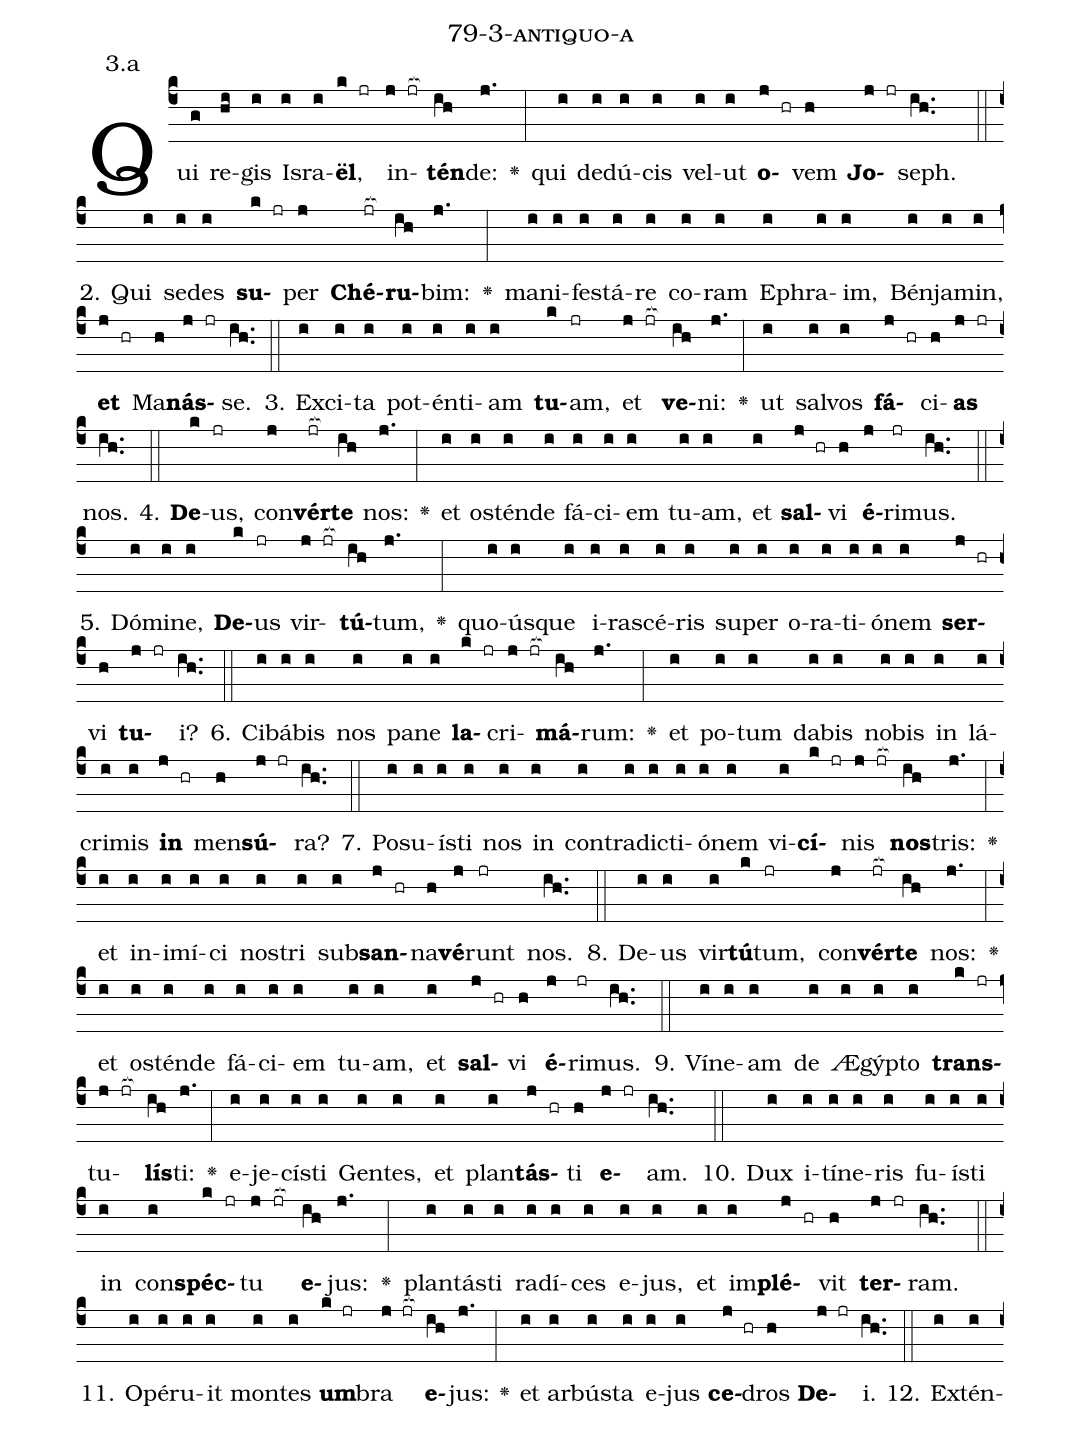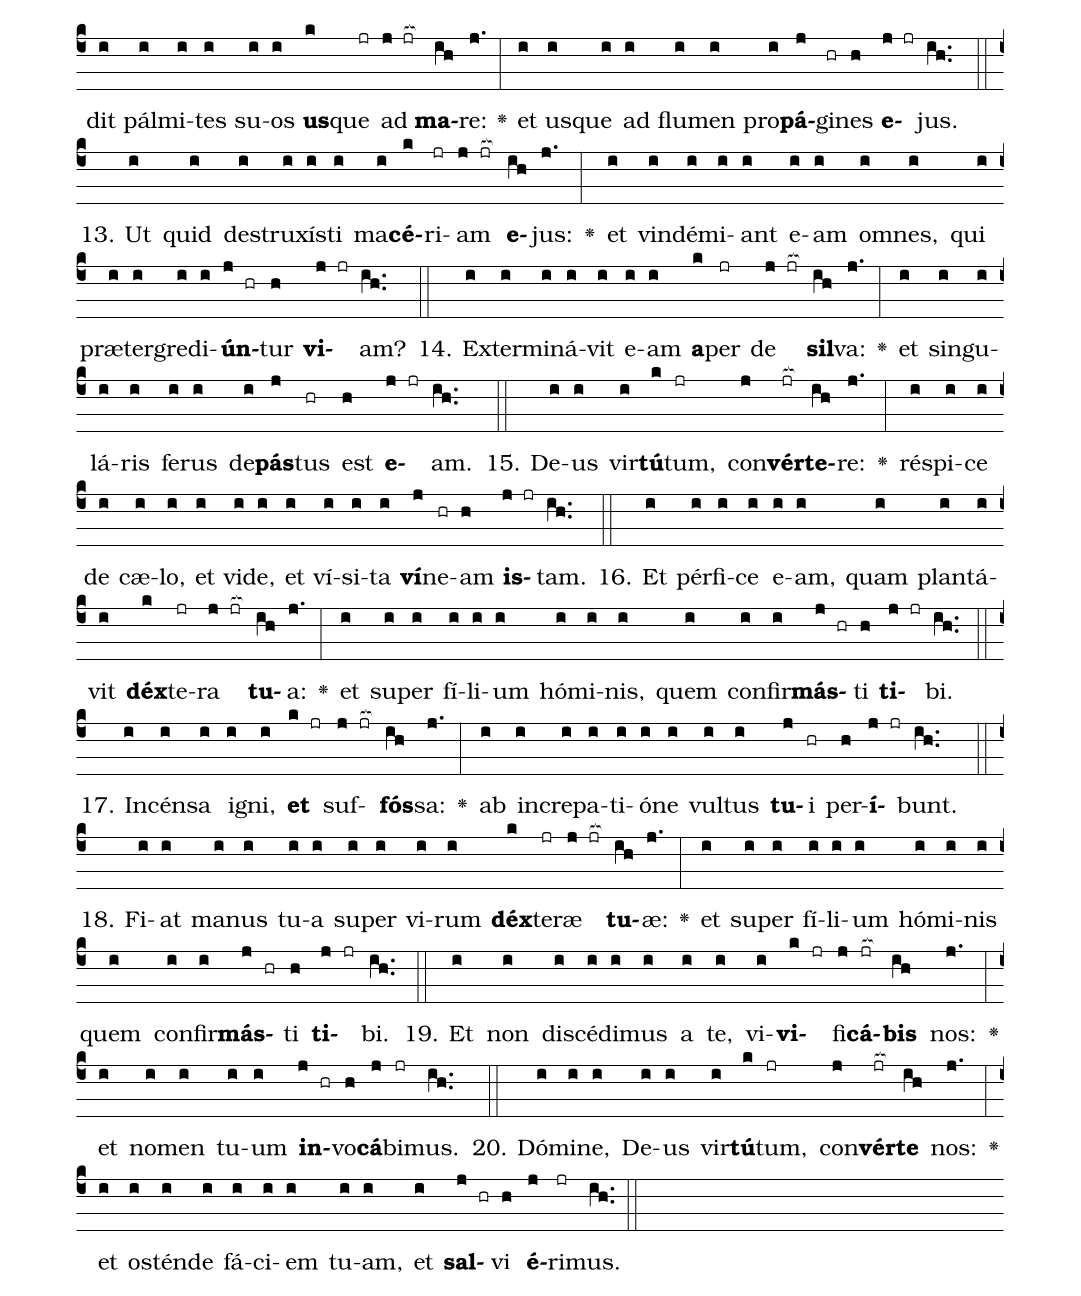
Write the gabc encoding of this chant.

name: 79-3-antiquo-a;
annotation: 3.a;
%%
(c4)Qui(g) re(hi)gis(i) Is(i)ra(i)<b>ël</b>,(k jr) in(j jr[ocb:1{])<b>tén</b>(ih[ocb:0}])de:(j.) <v>\greheightstar</v>(:) qui(i) de(i)dú(i)cis(i) vel(i)ut(i) <b>o</b>(j hr)vem(h) <b>Jo</b>(j jr)seph.(ih..) (::)
2. Qui(i) se(i)des(i) <b>su</b>(k jr)per(j) <b>Ché</b>(jr[ocb:1{])<b>ru</b>(ih[ocb:0}])bim:(j.) <v>\greheightstar</v>(:) ma(i)ni(i)fes(i)tá(i)re(i) co(i)ram(i) E(i)phra(i)im,(i) Bén(i)ja(i)min,(i) <b>et</b>(j hr) Ma(h)<b>nás</b>(j jr)se.(ih..) (::)
3. Ex(i)ci(i)ta(i) pot(i)én(i)ti(i)am(i) <b>tu</b>(k)am,(jr) et(j jr[ocb:1{]) <b>ve</b>(ih[ocb:0}])ni:(j.) <v>\greheightstar</v>(:) ut(i) sal(i)vos(i) <b>fá</b>(j hr)ci(h)<b>as</b>(j jr) nos.(ih..) (::)
4. <b>De</b>(k)us,(jr) con(j)<b>vér</b>(jr[ocb:1{])<b>te</b>(ih[ocb:0}]) nos:(j.) <v>\greheightstar</v>(:) et(i) os(i)tén(i)de(i) fá(i)ci(i)em(i) tu(i)am,(i) et(i) <b>sal</b>(j hr)vi(h) <b>é</b>(j)ri(jr)mus.(ih..) (::)
5. Dó(i)mi(i)ne,(i) <b>De</b>(k)us(jr) vir(j jr[ocb:1{])<b>tú</b>(ih[ocb:0}])tum,(j.) <v>\greheightstar</v>(:) quo(i)ús(i)que(i) i(i)ra(i)scé(i)ris(i) su(i)per(i) o(i)ra(i)ti(i)ó(i)nem(i) <b>ser</b>(j hr)vi(h) <b>tu</b>(j jr)i?(ih..) (::)
6. Ci(i)bá(i)bis(i) nos(i) pa(i)ne(i) <b>la</b>(k jr)cri(j jr[ocb:1{])<b>má</b>(ih[ocb:0}])rum:(j.) <v>\greheightstar</v>(:) et(i) po(i)tum(i) da(i)bis(i) no(i)bis(i) in(i) lá(i)cri(i)mis(i) <b>in</b>(j hr) men(h)<b>sú</b>(j jr)ra?(ih..) (::)
7. Po(i)su(i)ís(i)ti(i) nos(i) in(i) con(i)tra(i)dic(i)ti(i)ó(i)nem(i) vi(i)<b>cí</b>(k jr)nis(j jr[ocb:1{]) <b>nos</b>(ih[ocb:0}])tris:(j.) <v>\greheightstar</v>(:) et(i) in(i)i(i)mí(i)ci(i) nos(i)tri(i) sub(i)<b>san</b>(j hr)na(h)<b>vé</b>(j)runt(jr) nos.(ih..) (::)
8. De(i)us(i) vir(i)<b>tú</b>(k)tum,(jr) con(j)<b>vér</b>(jr[ocb:1{])<b>te</b>(ih[ocb:0}]) nos:(j.) <v>\greheightstar</v>(:) et(i) os(i)tén(i)de(i) fá(i)ci(i)em(i) tu(i)am,(i) et(i) <b>sal</b>(j hr)vi(h) <b>é</b>(j)ri(jr)mus.(ih..) (::)
9. Ví(i)ne(i)am(i) de(i) Æ(i)gýp(i)to(i) <b>trans</b>(k jr)tu(j jr[ocb:1{])<b>lís</b>(ih[ocb:0}])ti:(j.) <v>\greheightstar</v>(:) e(i)je(i)cís(i)ti(i) Gen(i)tes,(i) et(i) plan(i)<b>tás</b>(j hr)ti(h) <b>e</b>(j jr)am.(ih..) (::)
10. Dux(i) i(i)tí(i)ne(i)ris(i) fu(i)ís(i)ti(i) in(i) con(i)<b>spéc</b>(k jr)tu(j jr[ocb:1{]) <b>e</b>(ih[ocb:0}])jus:(j.) <v>\greheightstar</v>(:) plan(i)tás(i)ti(i) ra(i)dí(i)ces(i) e(i)jus,(i) et(i) im(i)<b>plé</b>(j hr)vit(h) <b>ter</b>(j jr)ram.(ih..) (::)
11. O(i)pé(i)ru(i)it(i) mon(i)tes(i) <b>um</b>(k jr)bra(j jr[ocb:1{]) <b>e</b>(ih[ocb:0}])jus:(j.) <v>\greheightstar</v>(:) et(i) ar(i)bús(i)ta(i) e(i)jus(i) <b>ce</b>(j hr)dros(h) <b>De</b>(j jr)i.(ih..) (::)
12. Ex(i)tén(i)dit(i) pál(i)mi(i)tes(i) su(i)os(i) <b>us</b>(k)que(jr) ad(j jr[ocb:1{]) <b>ma</b>(ih[ocb:0}])re:(j.) <v>\greheightstar</v>(:) et(i) us(i)que(i) ad(i) flu(i)men(i) pro(i)<b>pá</b>(j)gi(hr)nes(h) <b>e</b>(j jr)jus.(ih..) (::)
13. Ut(i) quid(i) de(i)stru(i)xís(i)ti(i) ma(i)<b>cé</b>(k)ri(jr)am(j jr[ocb:1{]) <b>e</b>(ih[ocb:0}])jus:(j.) <v>\greheightstar</v>(:) et(i) vin(i)dé(i)mi(i)ant(i) e(i)am(i) om(i)nes,(i) qui(i) præ(i)ter(i)gre(i)di(i)<b>ún</b>(j hr)tur(h) <b>vi</b>(j jr)am?(ih..) (::)
14. Ex(i)ter(i)mi(i)ná(i)vit(i) e(i)am(i) <b>a</b>(k)per(jr) de(j jr[ocb:1{]) <b>sil</b>(ih[ocb:0}])va:(j.) <v>\greheightstar</v>(:) et(i) sin(i)gu(i)lá(i)ris(i) fe(i)rus(i) de(i)<b>pás</b>(j)tus(hr) est(h) <b>e</b>(j jr)am.(ih..) (::)
15. De(i)us(i) vir(i)<b>tú</b>(k)tum,(jr) con(j)<b>vér</b>(jr[ocb:1{])<b>te</b>(ih[ocb:0}])re:(j.) <v>\greheightstar</v>(:) ré(i)spi(i)ce(i) de(i) cæ(i)lo,(i) et(i) vi(i)de,(i) et(i) ví(i)si(i)ta(i) <b>ví</b>(j)ne(hr)am(h) <b>is</b>(j jr)tam.(ih..) (::)
16. Et(i) pér(i)fi(i)ce(i) e(i)am,(i) quam(i) plan(i)tá(i)vit(i) <b>déx</b>(k)te(jr)ra(j jr[ocb:1{]) <b>tu</b>(ih[ocb:0}])a:(j.) <v>\greheightstar</v>(:) et(i) su(i)per(i) fí(i)li(i)um(i) hó(i)mi(i)nis,(i) quem(i) con(i)fir(i)<b>más</b>(j hr)ti(h) <b>ti</b>(j jr)bi.(ih..) (::)
17. In(i)cén(i)sa(i) i(i)gni,(i) <b>et</b>(k jr) suf(j jr[ocb:1{])<b>fós</b>(ih[ocb:0}])sa:(j.) <v>\greheightstar</v>(:) ab(i) in(i)cre(i)pa(i)ti(i)ó(i)ne(i) vul(i)tus(i) <b>tu</b>(j)i(hr) per(h)<b>í</b>(j jr)bunt.(ih..) (::)
18. Fi(i)at(i) ma(i)nus(i) tu(i)a(i) su(i)per(i) vi(i)rum(i) <b>déx</b>(k)te(jr)ræ(j jr[ocb:1{]) <b>tu</b>(ih[ocb:0}])æ:(j.) <v>\greheightstar</v>(:) et(i) su(i)per(i) fí(i)li(i)um(i) hó(i)mi(i)nis(i) quem(i) con(i)fir(i)<b>más</b>(j hr)ti(h) <b>ti</b>(j jr)bi.(ih..) (::)
19. Et(i) non(i) di(i)scé(i)di(i)mus(i) a(i) te,(i) vi(i)<b>vi</b>(k jr)fi(j)<b>cá</b>(jr[ocb:1{])<b>bis</b>(ih[ocb:0}]) nos:(j.) <v>\greheightstar</v>(:) et(i) no(i)men(i) tu(i)um(i) <b>in</b>(j hr)vo(h)<b>cá</b>(j)bi(jr)mus.(ih..) (::)
20. Dó(i)mi(i)ne,(i) De(i)us(i) vir(i)<b>tú</b>(k)tum,(jr) con(j)<b>vér</b>(jr[ocb:1{])<b>te</b>(ih[ocb:0}]) nos:(j.) <v>\greheightstar</v>(:) et(i) os(i)tén(i)de(i) fá(i)ci(i)em(i) tu(i)am,(i) et(i) <b>sal</b>(j hr)vi(h) <b>é</b>(j)ri(jr)mus.(ih..) (::)
